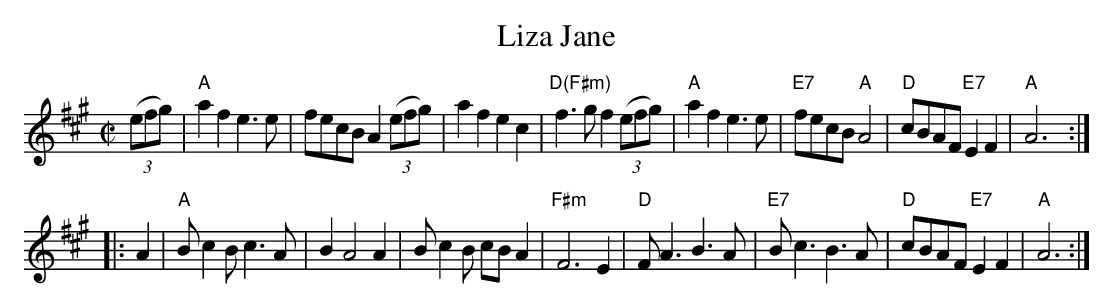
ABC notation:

X:1
T:Liza Jane
M:C|
L:1/8
K:A
((3efg)| "A"a2f2 e3e| fecB A2((3efg)| a2f2 e2c2| "D(F#m)"f3 gf2((3efg)|\
"A"a2f2 e3e|"E7" fecB"A" A4| "D"cBAF "E7"E2F2| "A"A6 :|
|:A2| "A"B c2Bc3A| B2A4A2| Bc2B cBA2| "F#m"F6 E2|\
"D"FA3 B3A|"E7" Bc3 B3A| "D"cBAF "E7"E2F2| "A"A6 :|
